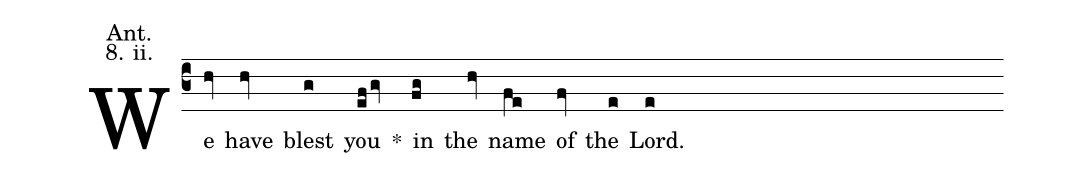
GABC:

annotation: Ant.;
annotation: 8. ii.;
%%
(c3) We(hv) have(hv) blest(g) you(efgv) <sp>*</sp>() in(fg) the(hv) name(fe) of(fv) the(e) Lord.(e)
